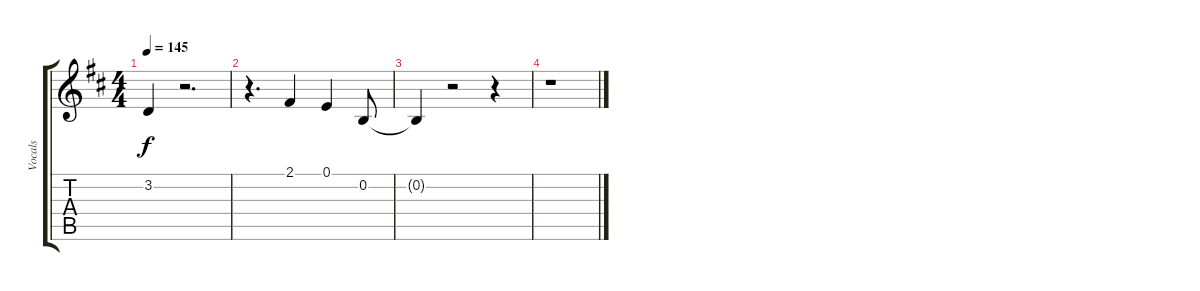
\track ("Vocals" "Vocals") {instrument flute}
\staff {score tabs}
\tuning (E4 B3 G3 D3 A2 E2) {hide}
\ts (4 4)
\tempo 145
\clef g2
\ks d
3.2{t}.4{dy f} r.2{d} |
r.4{d} 2.1.4 0.1.4 0.2.8 |
0.2{t}.4 r.2 r.4 |
r.1
